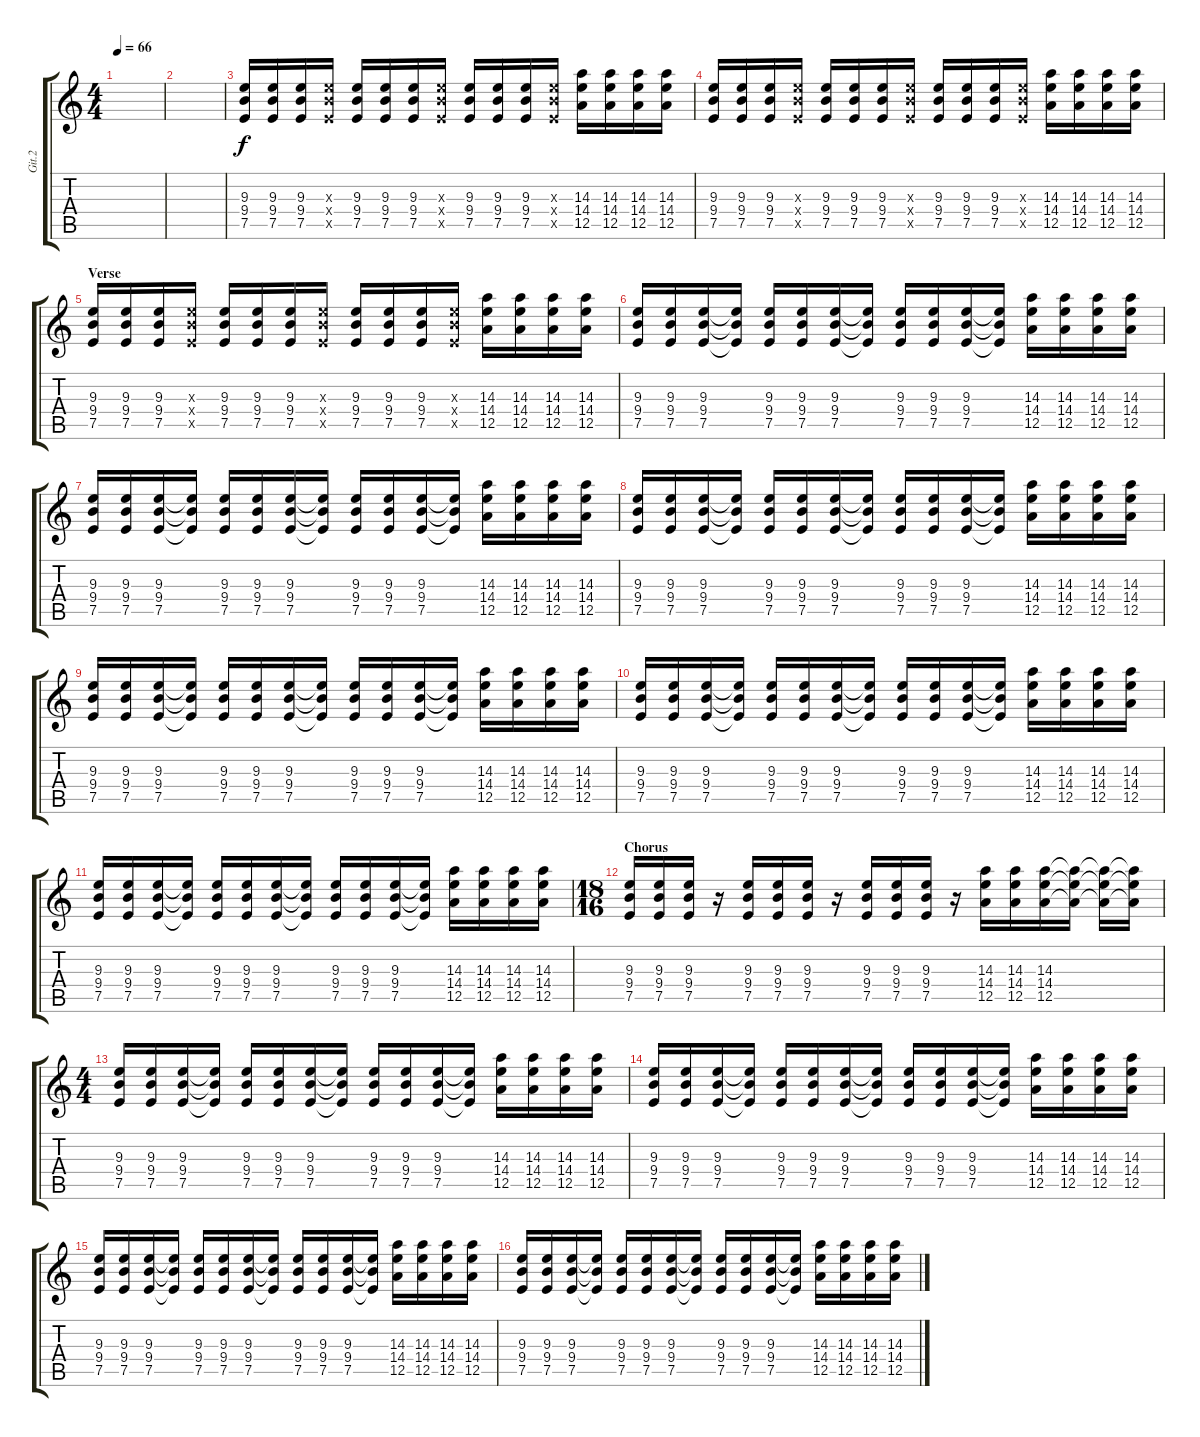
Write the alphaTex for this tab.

\track ("Git.2" "Git.2") {instrument distortionguitar}
\staff {score tabs}
\tuning (E4 B3 G3 D3 A2 E2) {hide}
\ts (4 4)
\tempo 66
\clef g2
\ks c
|
|
(9.3 9.4 7.5).16{volume 9 instrument distortionguitar} (9.3 9.4 7.5).16 (9.3 9.4 7.5).16 (9.3{x} 9.4{x} 7.5{x}).16 (9.3 9.4 7.5).16{volume 9} (9.3 9.4 7.5).16 (9.3 9.4 7.5).16 (9.3{x} 9.4{x} 7.5{x}).16 (9.3 9.4 7.5).16 (9.3 9.4 7.5).16 (9.3 9.4 7.5).16 (9.3{x} 9.4{x} 7.5{x}).16 (14.3 14.4 12.5).16 (14.3 14.4 12.5).16 (14.3 14.4 12.5).16 (14.3 14.4 12.5).16 |
(9.3 9.4 7.5).16{volume 9 instrument distortionguitar} (9.3 9.4 7.5).16 (9.3 9.4 7.5).16 (9.3{x} 9.4{x} 7.5{x}).16 (9.3 9.4 7.5).16{volume 9} (9.3 9.4 7.5).16 (9.3 9.4 7.5).16 (9.3{x} 9.4{x} 7.5{x}).16 (9.3 9.4 7.5).16 (9.3 9.4 7.5).16 (9.3 9.4 7.5).16 (9.3{x} 9.4{x} 7.5{x}).16 (14.3 14.4 12.5).16 (14.3 14.4 12.5).16 (14.3 14.4 12.5).16 (14.3 14.4 12.5).16 |
\section ("" "Verse")
(9.3 9.4 7.5).16{volume 8} (9.3 9.4 7.5).16 (9.3 9.4 7.5).16 (9.3{x} 9.4{x} 7.5{x}).16 (9.3 9.4 7.5).16{volume 13} (9.3 9.4 7.5).16 (9.3 9.4 7.5).16 (9.3{x} 9.4{x} 7.5{x}).16 (9.3 9.4 7.5).16 (9.3 9.4 7.5).16 (9.3 9.4 7.5).16 (9.3{x} 9.4{x} 7.5{x}).16 (14.3 14.4 12.5).16 (14.3 14.4 12.5).16 (14.3 14.4 12.5).16 (14.3 14.4 12.5).16 |
(9.3 9.4 7.5).16 (9.3 9.4 7.5).16 (9.3 9.4 7.5).16 (9.3{t} 9.4{t} 7.5{t}).16 (9.3 9.4 7.5).16{volume 13} (9.3 9.4 7.5).16 (9.3 9.4 7.5).16 (9.3{t} 9.4{t} 7.5{t}).16 (9.3 9.4 7.5).16 (9.3 9.4 7.5).16 (9.3 9.4 7.5).16 (9.3{t} 9.4{t} 7.5{t}).16 (14.3 14.4 12.5).16 (14.3 14.4 12.5).16 (14.3 14.4 12.5).16 (14.3 14.4 12.5).16 |
(9.3 9.4 7.5).16 (9.3 9.4 7.5).16 (9.3 9.4 7.5).16 (9.3{t} 9.4{t} 7.5{t}).16 (9.3 9.4 7.5).16{volume 13} (9.3 9.4 7.5).16 (9.3 9.4 7.5).16 (9.3{t} 9.4{t} 7.5{t}).16 (9.3 9.4 7.5).16 (9.3 9.4 7.5).16 (9.3 9.4 7.5).16 (9.3{t} 9.4{t} 7.5{t}).16 (14.3 14.4 12.5).16 (14.3 14.4 12.5).16 (14.3 14.4 12.5).16 (14.3 14.4 12.5).16 |
(9.3 9.4 7.5).16 (9.3 9.4 7.5).16 (9.3 9.4 7.5).16 (9.3{t} 9.4{t} 7.5{t}).16 (9.3 9.4 7.5).16{volume 13} (9.3 9.4 7.5).16 (9.3 9.4 7.5).16 (9.3{t} 9.4{t} 7.5{t}).16 (9.3 9.4 7.5).16 (9.3 9.4 7.5).16 (9.3 9.4 7.5).16 (9.3{t} 9.4{t} 7.5{t}).16 (14.3 14.4 12.5).16 (14.3 14.4 12.5).16 (14.3 14.4 12.5).16 (14.3 14.4 12.5).16 |
(9.3 9.4 7.5).16 (9.3 9.4 7.5).16 (9.3 9.4 7.5).16 (9.3{t} 9.4{t} 7.5{t}).16 (9.3 9.4 7.5).16{volume 13} (9.3 9.4 7.5).16 (9.3 9.4 7.5).16 (9.3{t} 9.4{t} 7.5{t}).16 (9.3 9.4 7.5).16 (9.3 9.4 7.5).16 (9.3 9.4 7.5).16 (9.3{t} 9.4{t} 7.5{t}).16 (14.3 14.4 12.5).16 (14.3 14.4 12.5).16 (14.3 14.4 12.5).16 (14.3 14.4 12.5).16 |
(9.3 9.4 7.5).16 (9.3 9.4 7.5).16 (9.3 9.4 7.5).16 (9.3{t} 9.4{t} 7.5{t}).16 (9.3 9.4 7.5).16{volume 13} (9.3 9.4 7.5).16 (9.3 9.4 7.5).16 (9.3{t} 9.4{t} 7.5{t}).16 (9.3 9.4 7.5).16 (9.3 9.4 7.5).16 (9.3 9.4 7.5).16 (9.3{t} 9.4{t} 7.5{t}).16 (14.3 14.4 12.5).16 (14.3 14.4 12.5).16 (14.3 14.4 12.5).16 (14.3 14.4 12.5).16 |
(9.3 9.4 7.5).16 (9.3 9.4 7.5).16 (9.3 9.4 7.5).16 (9.3{t} 9.4{t} 7.5{t}).16 (9.3 9.4 7.5).16{volume 13} (9.3 9.4 7.5).16 (9.3 9.4 7.5).16 (9.3{t} 9.4{t} 7.5{t}).16 (9.3 9.4 7.5).16 (9.3 9.4 7.5).16 (9.3 9.4 7.5).16 (9.3{t} 9.4{t} 7.5{t}).16 (14.3 14.4 12.5).16 (14.3 14.4 12.5).16 (14.3 14.4 12.5).16 (14.3 14.4 12.5).16 |
\ts (18 16)
\section ("" "Chorus")
(9.3 9.4 7.5).16 (9.3 9.4 7.5).16 (9.3 9.4 7.5).16 r.16 (9.3 9.4 7.5).16{volume 13} (9.3 9.4 7.5).16 (9.3 9.4 7.5).16 r.16 (9.3 9.4 7.5).16 (9.3 9.4 7.5).16 (9.3 9.4 7.5).16 r.16{volume 0} (14.3 14.4 12.5).16 (14.3 14.4 12.5).16 (14.3 14.4 12.5).16 (14.3{t} 14.4{t} 12.5{t}).16 (14.3{t} 14.4{t} 12.5{t}).16 (14.3{t} 14.4{t} 12.5{t}).16{volume 11} |
\ts (4 4)
(9.3 9.4 7.5).16 (9.3 9.4 7.5).16 (9.3 9.4 7.5).16 (9.3{t} 9.4{t} 7.5{t}).16 (9.3 9.4 7.5).16{volume 11} (9.3 9.4 7.5).16 (9.3 9.4 7.5).16 (9.3{t} 9.4{t} 7.5{t}).16 (9.3 9.4 7.5).16 (9.3 9.4 7.5).16 (9.3 9.4 7.5).16 (9.3{t} 9.4{t} 7.5{t}).16 (14.3 14.4 12.5).16 (14.3 14.4 12.5).16 (14.3 14.4 12.5).16 (14.3 14.4 12.5).16 |
(9.3 9.4 7.5).16{volume 12} (9.3 9.4 7.5).16 (9.3 9.4 7.5).16 (9.3{t} 9.4{t} 7.5{t}).16 (9.3 9.4 7.5).16{volume 11} (9.3 9.4 7.5).16 (9.3 9.4 7.5).16 (9.3{t} 9.4{t} 7.5{t}).16 (9.3 9.4 7.5).16 (9.3 9.4 7.5).16 (9.3 9.4 7.5).16 (9.3{t} 9.4{t} 7.5{t}).16 (14.3 14.4 12.5).16 (14.3 14.4 12.5).16 (14.3 14.4 12.5).16 (14.3 14.4 12.5).16 |
(9.3 9.4 7.5).16 (9.3 9.4 7.5).16 (9.3 9.4 7.5).16 (9.3{t} 9.4{t} 7.5{t}).16 (9.3 9.4 7.5).16{volume 11} (9.3 9.4 7.5).16 (9.3 9.4 7.5).16 (9.3{t} 9.4{t} 7.5{t}).16 (9.3 9.4 7.5).16 (9.3 9.4 7.5).16 (9.3 9.4 7.5).16 (9.3{t} 9.4{t} 7.5{t}).16 (14.3 14.4 12.5).16 (14.3 14.4 12.5).16 (14.3 14.4 12.5).16 (14.3 14.4 12.5).16 |
(9.3 9.4 7.5).16 (9.3 9.4 7.5).16 (9.3 9.4 7.5).16 (9.3{t} 9.4{t} 7.5{t}).16 (9.3 9.4 7.5).16{volume 11} (9.3 9.4 7.5).16 (9.3 9.4 7.5).16 (9.3{t} 9.4{t} 7.5{t}).16 (9.3 9.4 7.5).16 (9.3 9.4 7.5).16 (9.3 9.4 7.5).16 (9.3{t} 9.4{t} 7.5{t}).16 (14.3 14.4 12.5).16 (14.3 14.4 12.5).16 (14.3 14.4 12.5).16 (14.3 14.4 12.5).16
